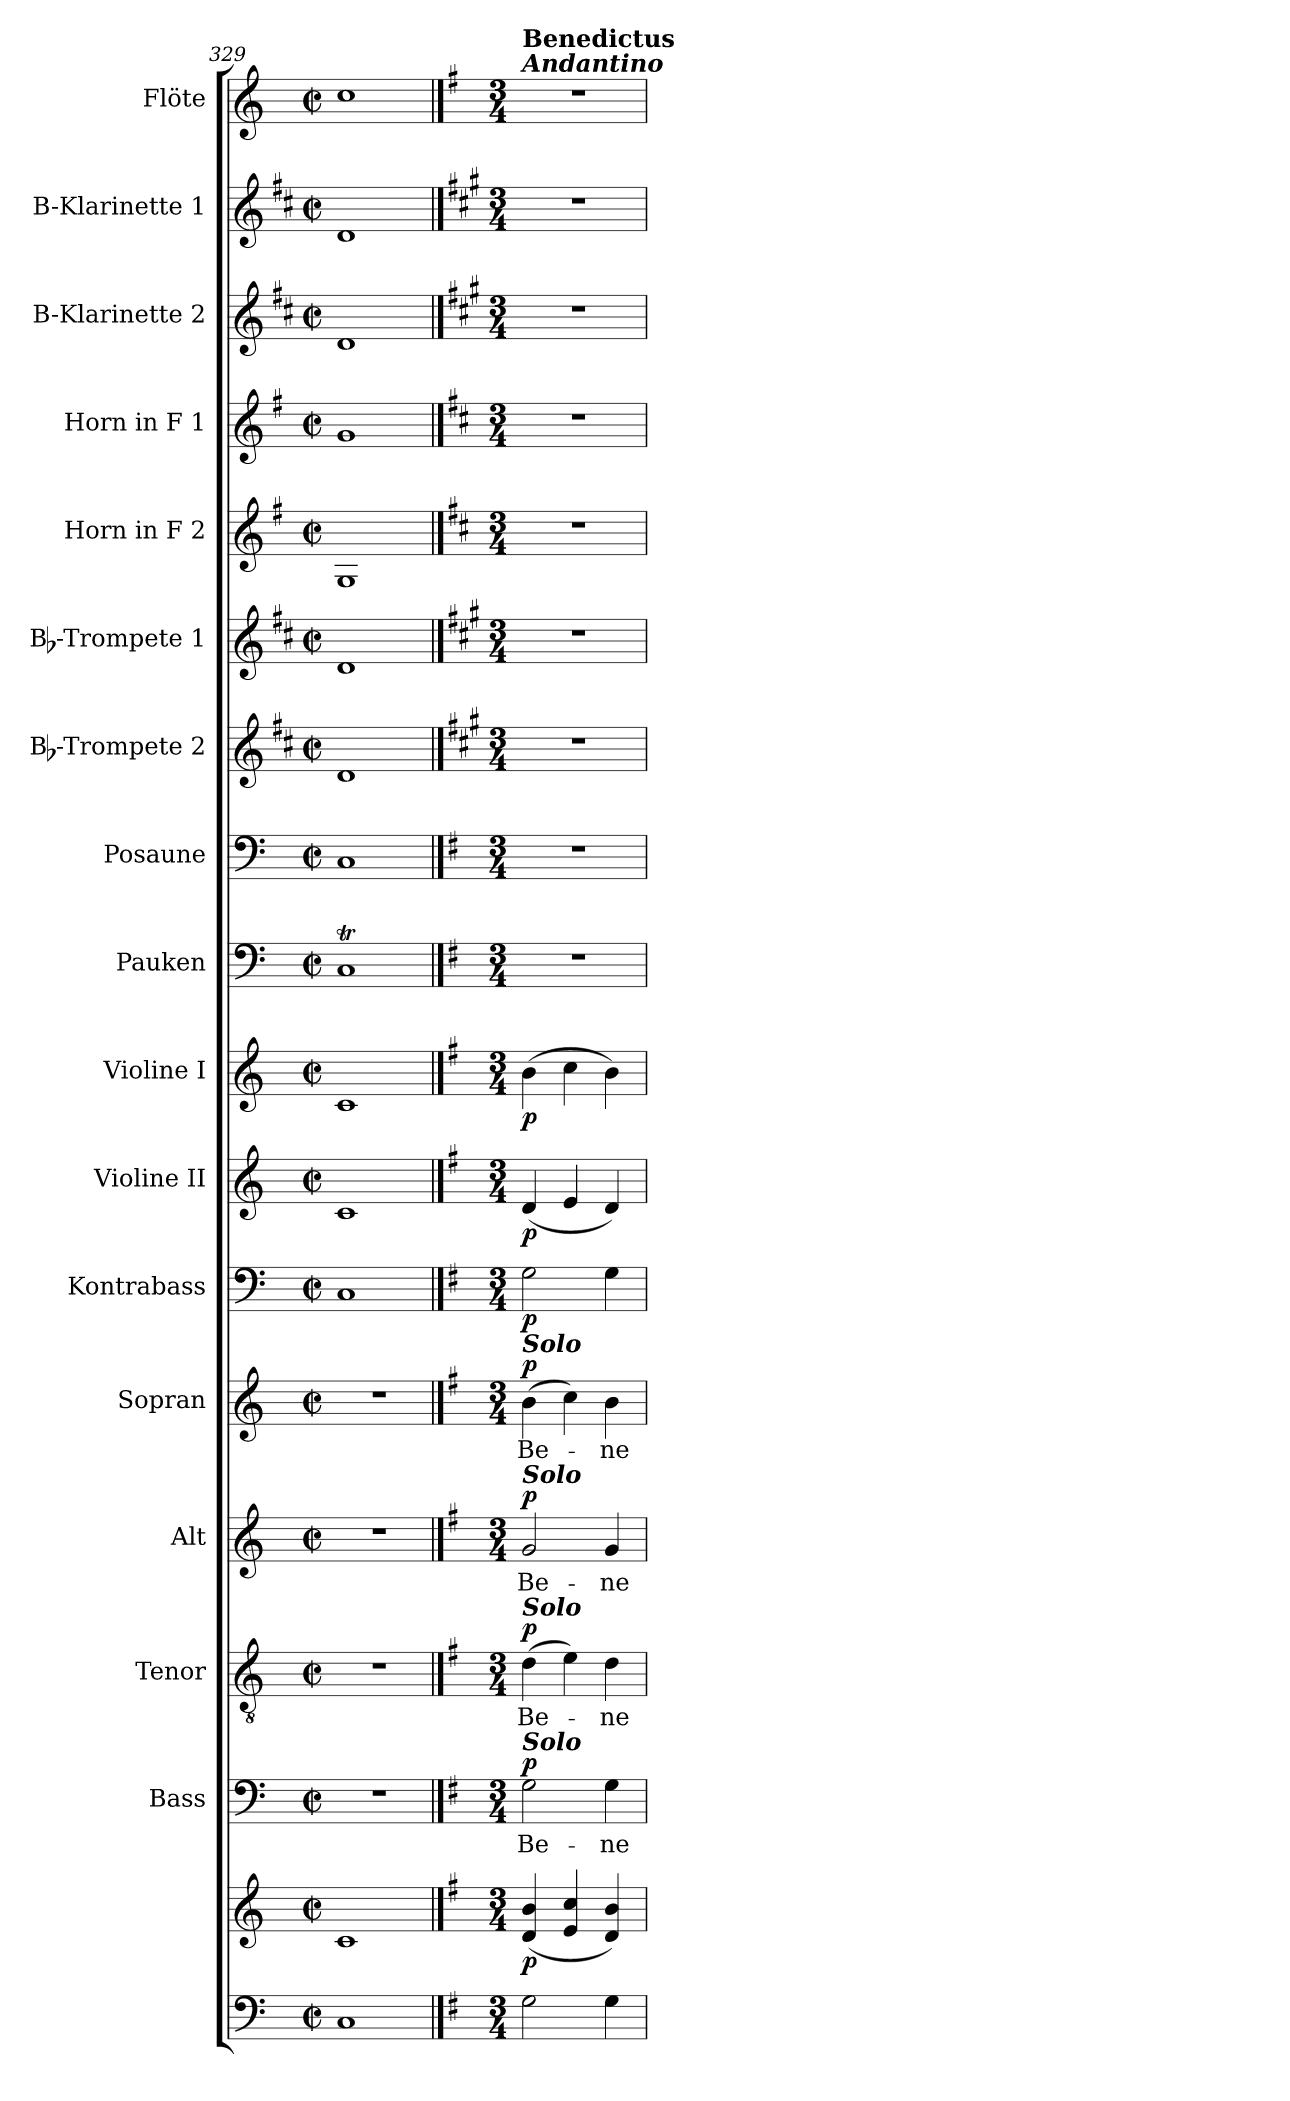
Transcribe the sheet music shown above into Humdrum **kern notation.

**kern	**kern	**dynam	**kern	**text	**dynam	**kern	**text	**dynam	**kern	**text	**dynam	**kern	**text	**dynam	**kern	**dynam	**kern	**dynam	**kern	**dynam	**kern	**kern	**kern	**kern	**kern	**kern	**kern	**kern	**kern
*part17	*part17	*part17	*part16	*part16	*part16	*part15	*part15	*part15	*part14	*part14	*part14	*part13	*part13	*part13	*part12	*part12	*part11	*part11	*part10	*part10	*part9	*part8	*part7	*part6	*part5	*part4	*part3	*part2	*part1
*staff18	*staff17	*staff17/18	*staff16	*staff16	*staff16	*staff15	*staff15	*staff15	*staff14	*staff14	*staff14	*staff13	*staff13	*staff13	*staff12	*staff12	*staff11	*staff11	*staff10	*staff10	*staff9	*staff8	*staff7	*staff6	*staff5	*staff4	*staff3	*staff2	*staff1
*	*	*	*I"Bass	*	*	*I"Tenor	*	*	*I"Alt	*	*	*I"Sopran	*	*	*I"Kontrabass	*	*I"Violine II	*	*I"Violine I	*	*I"Pauken	*I"Posaune	*I"Bb-Trompete 2	*I"Bb-Trompete 1	*I"Horn in F 2	*I"Horn in F 1	*I"B-Klarinette 2	*I"B-Klarinette 1	*I"Flöte
*	*	*	*I'B.	*	*	*I'T.	*	*	*I'A.	*	*	*I'S.	*	*	*I'Kb.	*	*I'Vl. II	*	*I'Vl. I	*	*I'Pk.	*I'Pos.	*I'Bb Trp. 2	*I'Bb Trp. 1	*I'Hrn. 2	*I'Hrn. 1	*I'B Kl. 2	*I'B Kl. 1	*I'Fl.
*clefF4	*clefG2	*	*clefF4	*	*	*clefGv2	*	*	*clefG2	*	*	*clefG2	*	*	*clefF4	*	*clefG2	*	*clefG2	*	*clefF4	*clefF4	*clefG2	*clefG2	*clefG2	*clefG2	*clefG2	*clefG2	*clefG2
*	*	*	*	*	*	*	*	*	*	*	*	*	*	*	*ITrd7c12	*	*	*	*	*	*	*	*ITrd1c2	*ITrd1c2	*ITrd4c7	*ITrd4c7	*ITrd1c2	*ITrd1c2	*
*k[]	*k[]	*	*k[]	*	*	*k[]	*	*	*k[]	*	*	*k[]	*	*	*k[]	*	*k[]	*	*k[]	*	*k[]	*k[]	*k[]	*k[]	*k[]	*k[]	*k[]	*k[]	*k[]
*C:	*C:	*	*C:	*	*	*C:	*	*	*C:	*	*	*C:	*	*	*C:	*	*C:	*	*C:	*	*C:	*C:	*C:	*C:	*C:	*C:	*C:	*C:	*C:
*M2/2	*M2/2	*	*M2/2	*	*	*M2/2	*	*	*M2/2	*	*	*M2/2	*	*	*M2/2	*	*M2/2	*	*M2/2	*	*M2/2	*M2/2	*M2/2	*M2/2	*M2/2	*M2/2	*M2/2	*M2/2	*M2/2
*met(c|)	*met(c|)	*	*met(c|)	*	*	*met(c|)	*	*	*met(c|)	*	*	*met(c|)	*	*	*met(c|)	*	*met(c|)	*	*met(c|)	*	*met(c|)	*met(c|)	*met(c|)	*met(c|)	*met(c|)	*met(c|)	*met(c|)	*met(c|)	*met(c|)
=329	=329	=329	=329	=329	=329	=329	=329	=329	=329	=329	=329	=329	=329	=329	=329	=329	=329	=329	=329	=329	=329	=329	=329	=329	=329	=329	=329	=329	=329
1C	1c	.	1r	.	.	1r	.	.	1r	.	.	1r	.	.	1CC	.	1c	.	1c	.	1CT	1C	1c	1c	1C	1c	1c	1c	1cc
!!LO:PB:g=z
==330	==330	==330	==330	==330	==330	==330	==330	==330	==330	==330	==330	==330	==330	==330	==330	==330	==330	==330	==330	==330	==330	==330	==330	==330	==330	==330	==330	==330	==330
*k[f#]	*k[f#]	*	*k[f#]	*	*	*k[f#]	*	*	*k[f#]	*	*	*k[f#]	*	*	*k[f#]	*	*k[f#]	*	*k[f#]	*	*k[f#]	*k[f#]	*k[f#]	*k[f#]	*k[f#]	*k[f#]	*k[f#]	*k[f#]	*k[f#]
*G:	*G:	*	*G:	*	*	*G:	*	*	*G:	*	*	*G:	*	*	*G:	*	*G:	*	*G:	*	*G:	*G:	*G:	*G:	*G:	*G:	*G:	*G:	*G:
*M3/4	*M3/4	*	*M3/4	*	*	*M3/4	*	*	*M3/4	*	*	*M3/4	*	*	*M3/4	*	*M3/4	*	*M3/4	*	*M3/4	*M3/4	*M3/4	*M3/4	*M3/4	*M3/4	*M3/4	*M3/4	*M3/4
!	!	!	!	!	!	!	!	!	!	!	!	!	!	!	!	!	!	!	!	!	!	!	!	!	!	!	!	!	!LO:TX:a:Bi:t=Andantino
!	!	!	!	!	!	!	!	!	!	!	!	!	!	!	!	!	!	!	!	!	!	!	!	!	!	!	!	!	!LO:TX:a:B:t=Benedictus
!	!	!	!	!	!	!	!	!	!	!	!	!LO:TX:a:Bi:t=Solo	!	!	!	!	!	!	!	!	!	!	!	!	!	!	!	!	!
!	!	!	!	!	!	!	!	!	!LO:TX:a:Bi:t=Solo	!	!	!	!	!	!	!	!	!	!	!	!	!	!	!	!	!	!	!	!
!	!	!	!	!	!	!LO:TX:a:Bi:t=Solo	!	!	!	!	!	!	!	!	!	!	!	!	!	!	!	!	!	!	!	!	!	!	!
!	!	!	!LO:TX:a:Bi:t=Solo	!	!	!	!	!	!	!	!	!	!	!	!	!	!	!	!	!	!	!	!	!	!	!	!	!	!
!	!	!LO:DY:b	!	!LO:LY:b	!LO:DY:a	!	!LO:LY:b	!LO:DY:a	!	!LO:LY:b	!LO:DY:a	!	!LO:LY:b	!LO:DY:a	!	!LO:DY:b	!	!LO:DY:b	!	!LO:DY:b	!	!	!	!	!	!	!	!	!
2G\	(<4d/ 4b/	p	2G\	Be-	p	(>4d\	Be-	p	2g/	Be-	p	(>4b\	Be-	p	2GG\	p	(<4d/	p	(>4b\	p	2.r	2.r	2.r	2.r	2.r	2.r	2.r	2.r	2.r
.	4e/ 4cc/	.	.	.	.	4e\)	.	.	.	.	.	4cc\)	.	.	.	.	4e/	.	4cc\	.	.	.	.	.	.	.	.	.	.
!	!	!	!	!LO:LY:b	!	!	!LO:LY:b	!	!	!LO:LY:b	!	!	!LO:LY:b	!	!	!	!	!	!	!	!	!	!	!	!	!	!	!	!
4G\	4d/ 4b/)	.	4G\	-ne-	.	4d\	-ne-	.	4g/	-ne-	.	4b\	-ne-	.	4GG\	.	4d/)	.	4b\)	.	.	.	.	.	.	.	.	.	.
=	=	=	=	=	=	=	=	=	=	=	=	=	=	=	=	=	=	=	=	=	=	=	=	=	=	=	=	=	=
*-	*-	*-	*-	*-	*-	*-	*-	*-	*-	*-	*-	*-	*-	*-	*-	*-	*-	*-	*-	*-	*-	*-	*-	*-	*-	*-	*-	*-	*-
